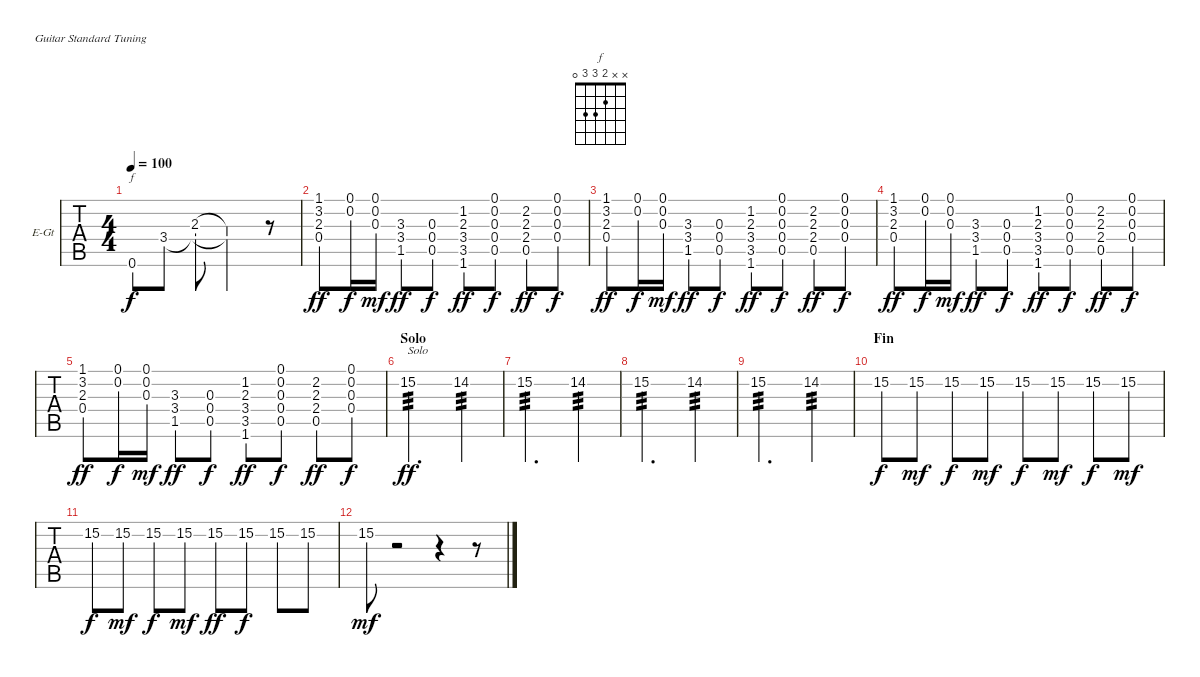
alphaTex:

\bracketExtendMode groupsimilarinstruments
\firstSystemTrackNameOrientation horizontal
\otherSystemsTrackNameOrientation horizontal
\track ("Guitare Sat 1" "E-Gt") {instrument overdrivenguitar}
\staff {tabs}
\tuning (E4 B3 G3 D3 A2 E2)
\chord ("f" x x 2 3 3 0) {showfingering false}
\ts (4 4)
\tempo 100
\clef g2
\ks c
0.6.8{ch "f" dy f} 3.4.8 (2.3 3.4{t}).8 (2.3{t} 3.4{t}).2 r.8 |
(1.1 3.2 2.3 0.4).8{dy ff} (0.1 0.2).16{dy f} (0.1 0.2 0.3).16{dy mf} (3.3 3.4 1.5).8{dy ff} (0.3 0.4 0.5).8{dy f} (1.2 2.3 3.4 3.5 1.6).8{dy ff} (0.1 0.2 0.3 0.4 0.5).8{dy f} (2.2 2.3 2.4 0.5).8{dy ff} (0.1 0.2 0.3 0.4).8{dy f} |
(1.1 3.2 2.3 0.4).8{dy ff} (0.1 0.2).16{dy f} (0.1 0.2 0.3).16{dy mf} (3.3 3.4 1.5).8{dy ff} (0.3 0.4 0.5).8{dy f} (1.2 2.3 3.4 3.5 1.6).8{dy ff} (0.1 0.2 0.3 0.4 0.5).8{dy f} (2.2 2.3 2.4 0.5).8{dy ff} (0.1 0.2 0.3 0.4).8{dy f} |
(1.1 3.2 2.3 0.4).8{dy ff} (0.1 0.2).16{dy f} (0.1 0.2 0.3).16{dy mf} (3.3 3.4 1.5).8{dy ff} (0.3 0.4 0.5).8{dy f} (1.2 2.3 3.4 3.5 1.6).8{dy ff} (0.1 0.2 0.3 0.4 0.5).8{dy f} (2.2 2.3 2.4 0.5).8{dy ff} (0.1 0.2 0.3 0.4).8{dy f} |
(1.1 3.2 2.3 0.4).8{dy ff} (0.1 0.2).16{dy f} (0.1 0.2 0.3).16{dy mf} (3.3 3.4 1.5).8{dy ff} (0.3 0.4 0.5).8{dy f} (1.2 2.3 3.4 3.5 1.6).8{dy ff} (0.1 0.2 0.3 0.4 0.5).8{dy f} (2.2 2.3 2.4 0.5).8{dy ff} (0.1 0.2 0.3 0.4).8{dy f} |
\section ("" "Solo")
15.2.2{d txt "Solo" tp 3 dy ff} 14.2.4{tp 3} |
15.2.2{d tp 3} 14.2.4{tp 3} |
15.2.2{d tp 3} 14.2.4{tp 3} |
15.2.2{d tp 3} 14.2.4{tp 3} |
\section ("" "Fin")
15.2.8{dy f} 15.2.8{dy mf} 15.2.8{dy f} 15.2.8{dy mf} 15.2.8{dy f} 15.2.8{dy mf} 15.2.8{dy f} 15.2.8{dy mf} |
15.2.8{dy f} 15.2.8{dy mf} 15.2.8{dy f} 15.2.8{dy mf} 15.2.8{dy ff} 15.2.8{dy f} 15.2.8 15.2.8 |
15.2.8{dy mf} r.2 r.4 r.8
